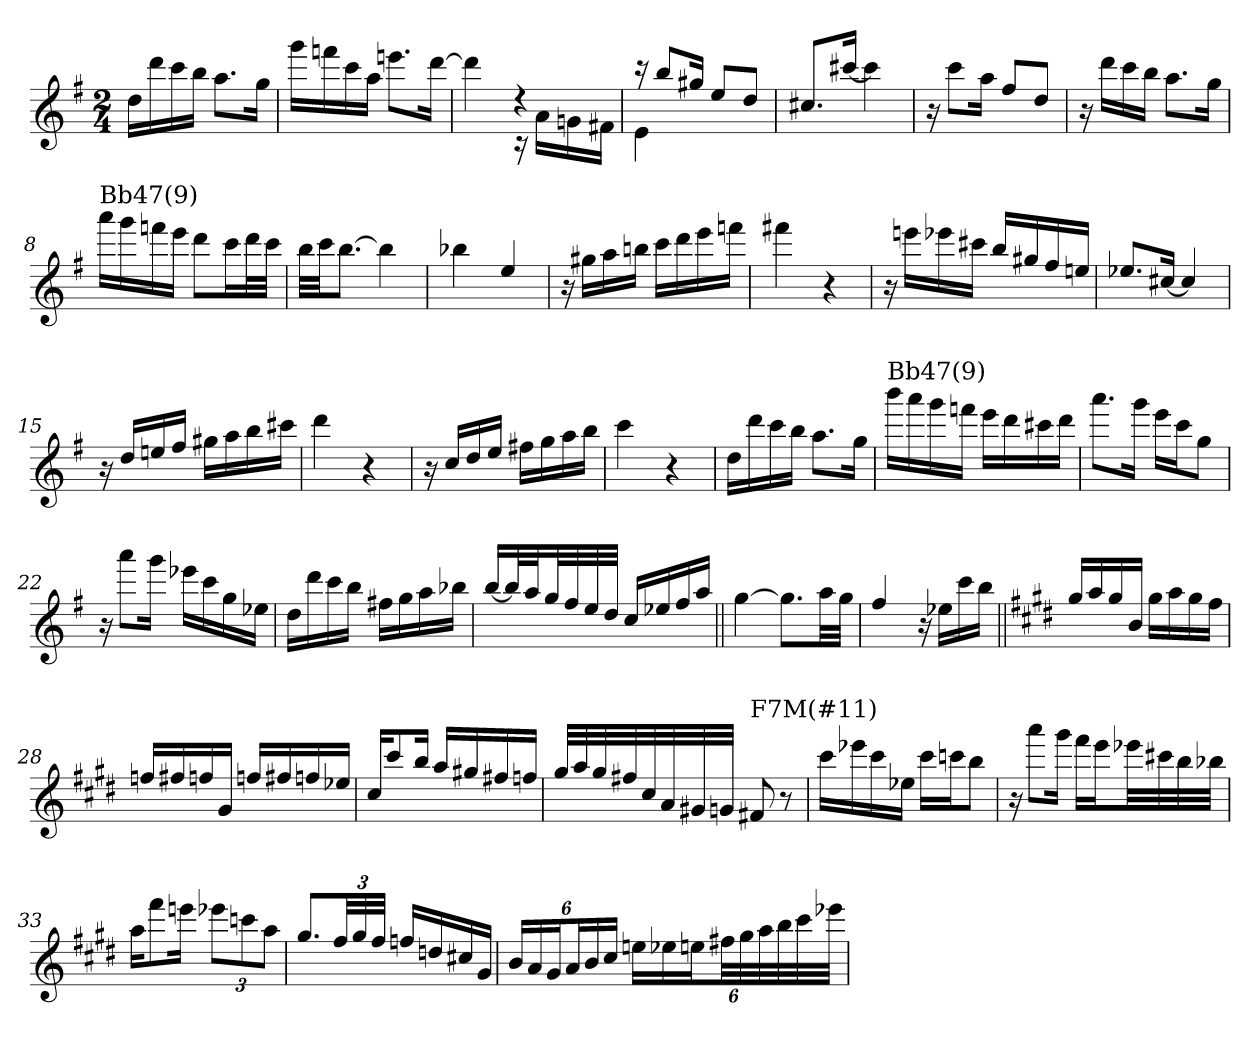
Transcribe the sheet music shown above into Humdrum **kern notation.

**kern
*part1
*staff1
*clefG2
*k[f#]
*G:
*M2/4
=1
16dd\LL
16ddd\
16ccc\
16bb\JJ
8.aa\L
16gg\Jk
=2
16ggg\LL
16fffn\
16ccc\
16aa\JJ
8.eeen\L
[16ddd\Jk
=3
*^
4ddd\]	4ryy
4rdd	16rB
.	16a!\LL
.	16gn!\
.	16f#X!\JJ
=4	=4
16r	4e!\
8bb/L	.
16gg#X/Jk	.
8ee/L	4ryy
8dd/J	.
*v	*v
!!LO:LB:g=z
=5
8.cc#X/L
[16ccc#X/Jk
4ccc#\]
=6
16r
8ccc\L
16aa\Jk
8ff#/L
8dd/J
=7
16r
16ddd\LL
16ccc\
16bb\JJ
8.aa\L
16gg\Jk
=8
!LO:TX:a:t=Bb47(9)
16aaa\LL
16ggg\
16fffn\
16eee\JJ
8ddd\L
16ccc\L
32ddd\L
32ccc\JJJ
!!LO:LB:g=z
=9
32bb\LLL
32ccc\JJ
[8.bb\J
4bb\]
=10
4bb-X\
4ee/
=11
16r
16gg#X\LL
16aa\
16bbn\JJ
16ccc\LL
16ddd\
16eee\
16fffn\JJ
=12
4fff#X\
4r
!!LO:LB:g=z
=13
16r
16eeen\LL
16eee-X\
16ccc#X\JJ
16bb/LL
16gg#X/
16ff#/
16een/JJ
=14
8.ee-X/L
[16cc#X/Jk
4cc#/]
=15
16r
16dd/LL
16een/
16ff#/JJ
16gg#X\LL
16aa\
16bb\
16ccc#X\JJ
=16
4ddd\
4r
!!LO:LB:g=z
=17
16r
16cc/LL
16dd/
16ee/JJ
16ff#X\LL
16gg\
16aa\
16bb\JJ
=18
4ccc\
4r
=19
16dd\LL
16ddd\
16ccc\
16bb\JJ
8.aa\L
16gg\Jk
=20
!LO:TX:a:t=Bb47(9)
16bbb\LL
16aaa\
16ggg\
16fffn\JJ
16eee\LL
16ddd\
16ccc#X\
16ddd\JJ
!!LO:LB:g=z
=21
8.aaa\L
16ggg\Jk
16eee\LL
16ccc\J
8gg\J
=22
16r
8aaa\L
16ggg\Jk
16eee-X\LL
16ccc\
16gg\
16ee-X\JJ
=23
16dd\LL
16ddd\
16ccc\
16bb\JJ
16ff#X\LL
16gg\
16aa\
16bb-X\JJ
=24
[16bb/LL
32bb/L]
32aa/J
32gg/L
32ff#/
32ee/
32dd/JJJ
16cc/LL
16ee-X/
16ff#/
16aa/JJ
!!LO:LB:g=z
=25||
[4gg\
8.gg\L]
32aa\LL
32gg\JJJ
=26
4ff#/
16r
16ee-X\LL
16ccc\
16bb\JJ
=27||
*k[f#c#g#d#]
*E:
16gg#/LL
16aa/
16gg#/
16b/JJ
16gg#\LL
16aa\
16gg#\
16ff#\JJ
=28
16ffn/LL
16ff#X/
16ffn/
16g#/JJ
16ffn/LL
16ff#X/
16ffn/
16ee-X/JJ
!!LO:LB:g=z
=29
16cc#/KL
8ccc#/
16bb/Jk
16aa/LL
16gg#X/
16ff#X/
16ffn/JJ
=30
32gg#/LLL
32aa/
32gg#/
32ff#X/
32cc#/
32a/
32g#X/
32gn/JJJ
!LO:TX:a:t=F7M(#11)
8f#X/
8r
=31
16ccc#\LL
16eee-X\
16ccc#\
16ee-X\JJ
16ccc#\LL
16cccn\J
8bb\J
=32
16r
8aaa\L
16ggg#\Jk
16fff#\LL
16eee\J
32eee-X\LL
32ccc#X\
32bb\
32bb-X\JJJ
!!LO:LB:g=z
=33
16aa\KL
8fff#\
16eeen\Jk
12eee-X\L
12cccn\
12aa\J
=34
8.gg#/L
48ff#/LL
48gg#/
48ff#/JJJ
16ffn/LL
16ddn/
16cc#X/
16g#/JJ
=35
24b/LL
24a/
24g#/J
24a/L
24b/
24cc#/JJ
24een\LL
24ee-X\
24een\J
48ff#X\LL
48gg#\
48aa\
48bb\
48ccc#\
48eee-X\JJJ
=
*-
